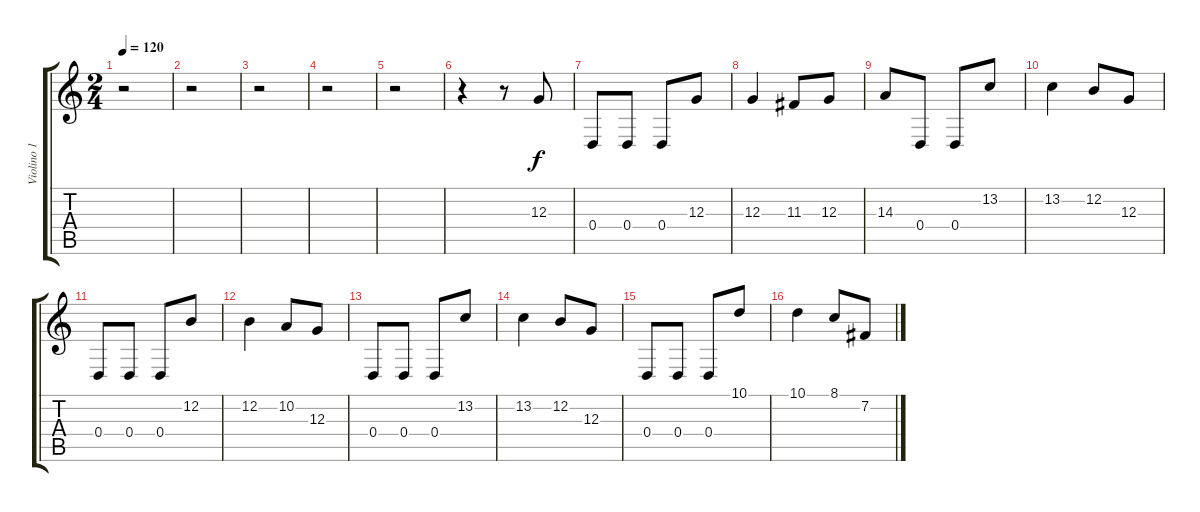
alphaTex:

\track ("Violino 1" "Violino 1") {instrument violin}
\staff {score tabs}
\tuning (E4 B3 G3 D3 A2 E2) {hide}
\ts (2 4)
\tempo 120
\clef g2
\ks c
r.2{dy f} |
r.2 |
r.2 |
r.2 |
r.2 |
r.4 r.8 12.3.8 |
0.4.8 0.4.8 0.4.8 12.3.8 |
12.3.4 11.3.8 12.3.8 |
14.3.8 0.4.8 0.4.8 13.2.8 |
13.2.4 12.2.8 12.3.8 |
0.4.8 0.4.8 0.4.8 12.2.8 |
12.2.4 10.2.8 12.3.8 |
0.4.8 0.4.8 0.4.8 13.2.8 |
13.2.4 12.2.8 12.3.8 |
0.4.8 0.4.8 0.4.8 10.1.8 |
10.1.4 8.1.8 7.2.8
